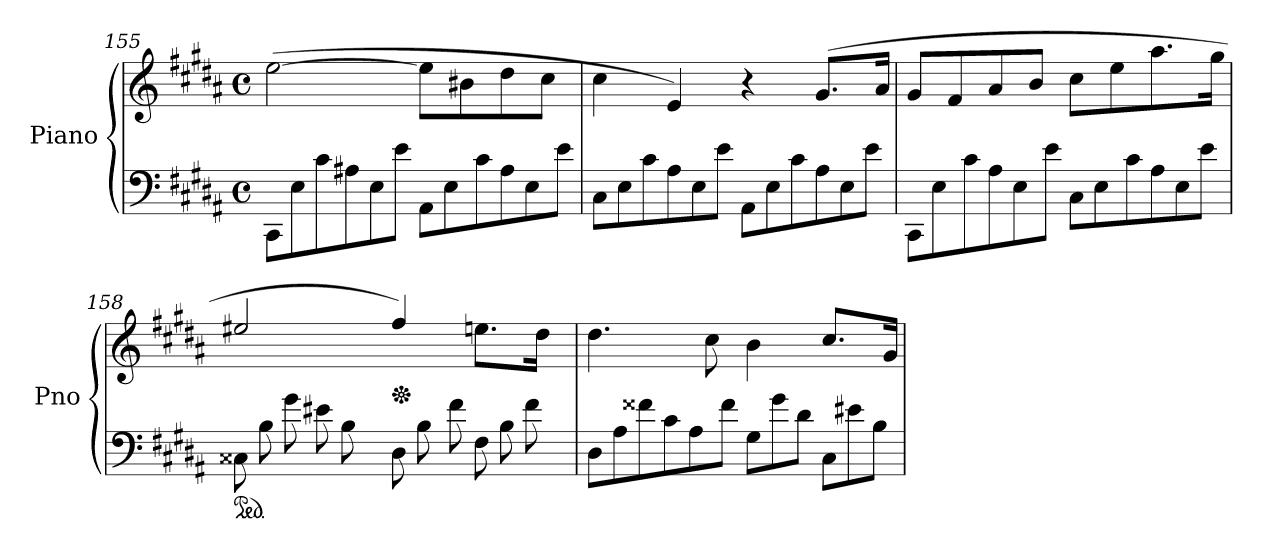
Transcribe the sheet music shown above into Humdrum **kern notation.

**kern	**kern
*part1	*part1
*staff2	*staff1
*I"Piano	*
*I'Pno	*
*clefF4	*clefG2
*k[f#c#g#d#a#]	*k[f#c#g#d#a#]
*B:	*B:
*M4/4	*M4/4
*met(c)	*met(c)
*Xtuplet	*
=155	=155
12CC#\L	([2ee\
12E\	.
12c#\	.
12A#X\	.
12E\	.
12e\J	.
12AA#\L	8ee\L]
12E\	.
.	8b#X\
12c#\	.
12A#\	8dd#\
12E\	.
.	8cc#\J
12e\J	.
!!LO:PB:g=z
=156	=156
12C#\L	4cc#\
12E\	.
12c#\	.
12A#\	4e/)
12E\	.
12e\J	.
12AA#\L	4r
12E\	.
12c#\	.
12A#\	(8.g#/L
12E\	.
12e\J	.
.	16a#/Jk
!!LO:PB:g=z
=157	=157
12CC#\L	8g#/L
12E\	.
.	8f#/
12c#\	.
12A#\	8a#/
12E\	.
.	8b/J
12e\J	.
12C#\L	8cc#\L
12E\	.
.	8ee\
12c#\	.
12A#\	8.aa#\
12E\	.
12e\J	.
.	16gg#\Jk
=158	=158
*ped	*
*	*^
12C##X\L	2ee#X/	12%5ryy
12B\	.	.
12g#\	.	.
12e#X\	.	.
12B\	.	.
12ryy	.	12b\J
*	*Xped	*
12D#\L	4ff#/)	2ryy
12B\	.	.
12f#\	.	.
12F#\	8.een\L	.
12B\	.	.
12f#\J	.	.
.	16dd#\Jk	.
*	*v	*v
=159	=159
12D#\L	4.dd#\
12A#\	.
12f##X\	.
12c#\	.
12A#\	.
.	8cc#\
12f##\J	.
12G#\L	4b\
12g#\	.
12d#\J	.
12C#\L	8.cc#/L
12e#X\	.
12B\J	.
.	16g#/Jk
=	=
*-	*-
